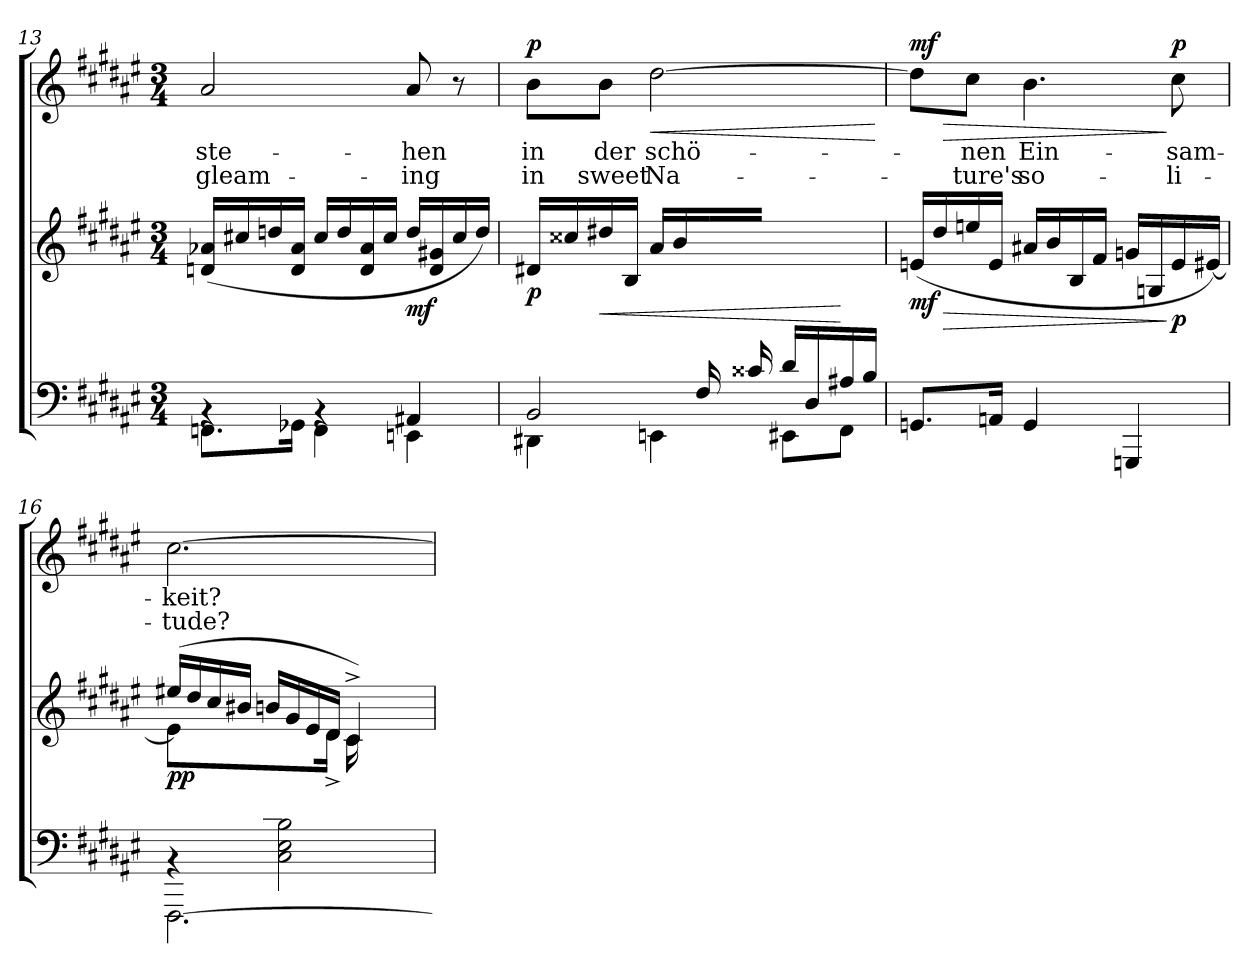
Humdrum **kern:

**kern	**kern	**dynam	**kern	**text	**text	**dynam
*part2	*part2	*part2	*part1	*part1	*part1	*part1
*staff3	*staff2	*staff2/3	*staff1	*staff1	*staff1	*staff1
!!LO:LB:g=z
*clefF4	*clefG2	*	*clefG2	*	*	*
*k[f#c#g#d#a#e#]	*k[f#c#g#d#a#e#]	*	*k[f#c#g#d#a#e#]	*	*	*
*M3/4	*M3/4	*	*M3/4	*	*	*
=13	=13	=13	=13	=13	=13	=13
*^	*	*	*	*	*	*
!	!	!	!	!	!LO:LY:b	!LO:LY:b	!
4rBB	8.FFn\L	(>16dn/ 16a-X/LL	.	2a#/	ste-	gleam-	.
.	.	16cc#X/	.	.	.	.	.
.	.	16ddn/	.	.	.	.	.
.	16GG-X\Jk	16d/ 16a-/JJ	.	.	.	.	.
4rBB	4FF\	16cc#/LL	.	.	.	.	.
.	.	16dd/	.	.	.	.	.
.	.	16d/ 16a-/	.	.	.	.	.
.	.	16cc#/JJ	.	.	.	.	.
!	!	!	!LO:DY:b	!	!LO:LY:b	!LO:LY:b	!
4AA#X/	4EEn\	16dd/LL	mf	8a#/	-hen	-ing	.
.	.	16d/ 16g#X/	.	.	.	.	.
.	.	16cc#/	.	8r	.	.	.
.	.	16dd/JJ)	.	.	.	.	.
=14	=14	=14	=14	=14	=14	=14	=14
*	*^	*	*	*	*	*	*
!	!	!	!	!LO:DY:b	!	!LO:LY:b	!LO:LY:b	!LO:DY:a
2BB/	4DD#X\	4ryy	16d#X/LL	p	8b\L	in	in	p
.	.	.	16cc##X/	.	.	.	.	.
!	!	!	!	!LO:HP:b	!	!LO:LY:b	!LO:LY:b	!
.	.	.	16dd#X/	<	8b\J	der	sweet	.
.	.	.	16B/JJ	.	.	.	.	.
!	!	!	!	!	!	!LO:LY:b	!LO:LY:b	!LO:HP:b
.	4EEn\	8ryy	16a#/LL	.	[2dd#\	schö-	Na-	<
.	.	.	16b/	.	.	.	.	.
.	.	16F#/	16F#/yy	.	.	.	.	.
.	.	16c##X/	16c##X/JJyy	.	.	.	.	.
16d#/LL	8EE#X\L	4rBByy	16ryy	.	.	.	.	.
16D#/	.	.	16ryy	.	.	.	.	.
16A#X/	8FF#\J	.	16ryy	[	.	.	.	.
16B/JJ	.	.	16ryy	.	.	.	.	.
*v	*v	*v	*	*	*	*	*	*
.	.	.	.	.	.	[
=15	=15	=15	=15	=15	=15	=15
!	!	!LO:HP:b	!	!	!	!LO:HP:b
!	!	!LO:DY:n=1:b	!	!	!	!LO:DY:n=1:a
8.GGn/L	(>16en/LL	> mf	8dd#\L]	.	.	> mf
.	16dd#/	.	.	.	.	.
!	!	!	!	!LO:LY:b	!LO:LY:b	!
.	16een/	.	8cc#\J	-nen	-ture's	.
16AAn/Jk	16e/JJ	.	.	.	.	.
!	!	!	!	!LO:LY:b	!LO:LY:b	!
4GG/	16a#X/LL	.	4.b\	Ein-	so-	.
.	16b/	.	.	.	.	.
.	16B/	.	.	.	.	.
.	16f#/JJ	.	.	.	.	.
4GGGn/	16gn/LL	.	.	.	.	.
.	16Gn/	.	.	.	.	.
!	!	!LO:DY:n=2:b	!	!LO:LY:b	!LO:LY:b	!LO:DY:n=2:a
.	16e/	] p	8cc#\	-sam-	-li-	] p
.	[16e#X/JJ)	.	.	.	.	.
!!LO:LB:g=z
=16	=16	=16	=16	=16	=16	=16
*^	*^	*	*	*	*	*
*	*^	*	*	*	*	*	*	*
!	!	!	!	!	!LO:DY:b	!	!LO:LY:b	!LO:LY:b	!
4ryy	4rBB	[2.FFF#\	(16ee#X/LL	4e#\]	pp	[2.cc#\	-keit?	-tude?	.
.	.	.	16dd#/	.	.	.	.	.	.
.	.	.	16cc#/	.	.	.	.	.	.
.	.	.	16b#X/JJ	.	.	.	.	.	.
8.c#:^/L	2C#\ 2E#\ 2B\	.	16bn/LL	8.ryy	.	.	.	.	.
.	.	.	16g#/	.	.	.	.	.	.
.	.	.	16e#/	.	.	.	.	.	.
8ryy	.	.	16d#/JJ	16d#^\Jk	.	.	.	.	.
.	.	.	4c#^/)	16c#\LL	.	.	.	.	.
16B#X/	.	.	.	8.ryy	.	.	.	.	.
16Bn/	.	.	.	.	.	.	.	.	.
16G#/JJ	.	.	.	.	.	.	.	.	.
*v	*v	*v	*	*	*	*	*	*	*
*	*v	*v	*	*	*	*	*
=	=	=	=	=	=	=
*-	*-	*-	*-	*-	*-	*-
